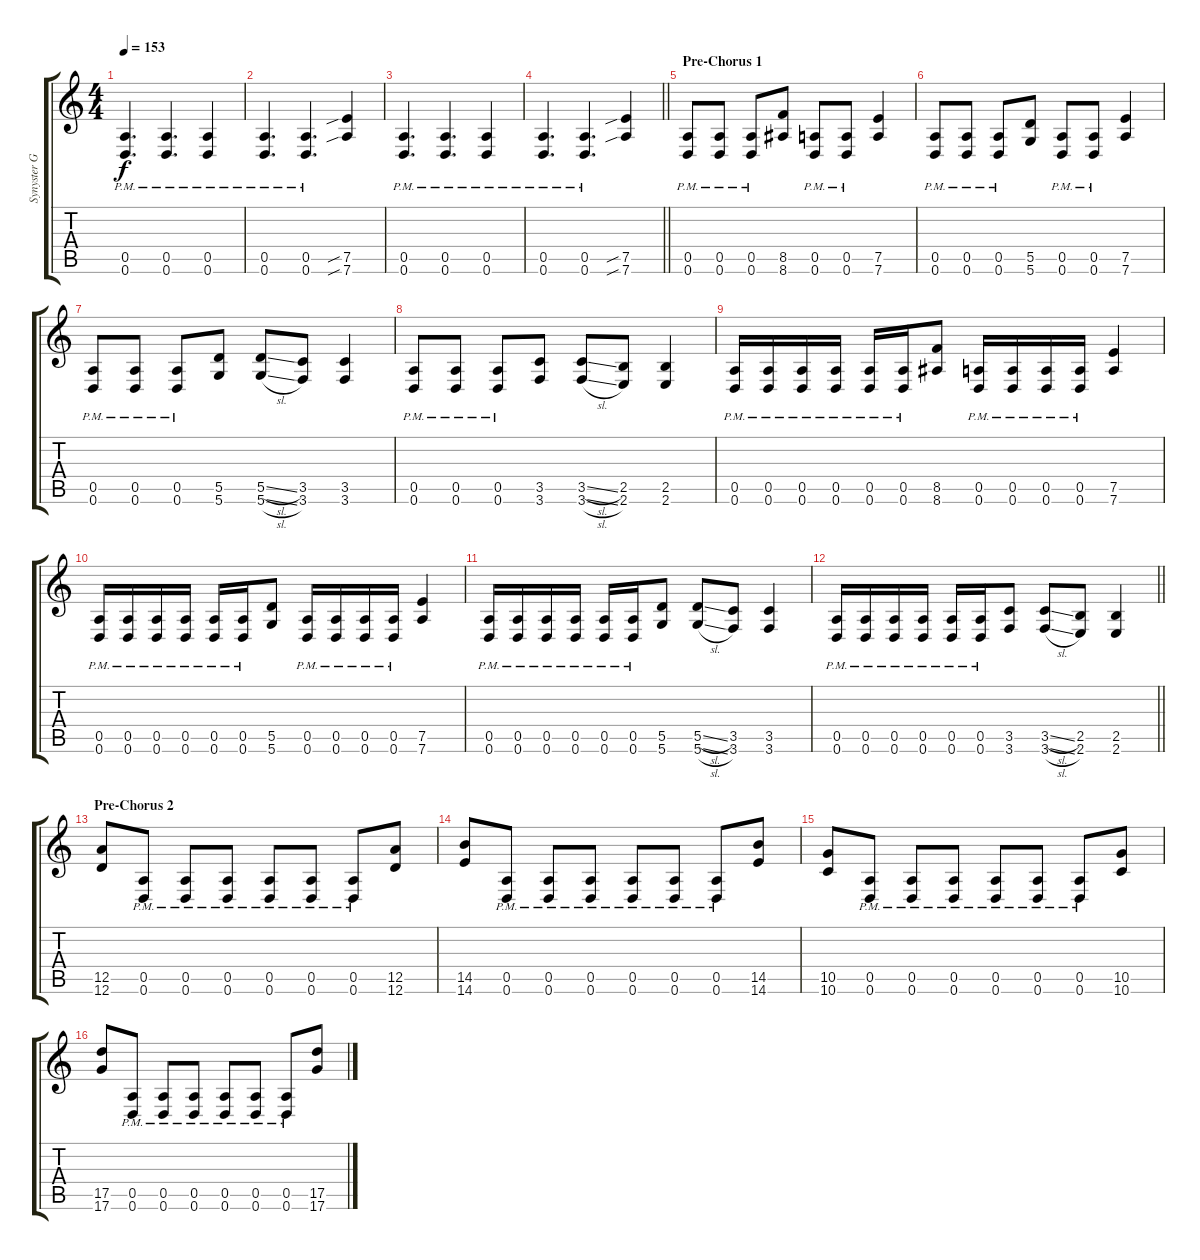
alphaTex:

\track ("Synyster Gates" "Synyster G") {instrument distortionguitar}
\staff {score tabs}
\tuning (E4 B3 G3 D3 A2 D2) {hide}
\ts (4 4)
\tempo 153
\clef g2
\ks c
(0.5{pm} 0.6{pm}).4{d dy f} (0.5{pm} 0.6{pm}).4{d} (0.5{pm} 0.6{pm}).4 |
(0.5{pm} 0.6{pm}).4{d} (0.5{pm} 0.6{pm}).4{d} (7.5{sib} 7.6{sib}).4 |
(0.5{pm} 0.6{pm}).4{d} (0.5{pm} 0.6{pm}).4{d} (0.5{pm} 0.6{pm}).4 |
\barLineRight lightlight
(0.5{pm} 0.6{pm}).4{d} (0.5{pm} 0.6{pm}).4{d} (7.5{sib} 7.6{sib}).4 |
\section ("" "Pre-Chorus 1")
(0.5{pm} 0.6{pm}).8 (0.5{pm} 0.6{pm}).8 (0.5{pm} 0.6{pm}).8 (8.5 8.6).8 (0.5{pm} 0.6{pm}).8 (0.5{pm} 0.6{pm}).8 (7.5 7.6).4 |
(0.5{pm} 0.6{pm}).8 (0.5{pm} 0.6{pm}).8 (0.5{pm} 0.6{pm}).8 (5.5 5.6).8 (0.5{pm} 0.6{pm}).8 (0.5{pm} 0.6{pm}).8 (7.5 7.6).4 |
(0.5{pm} 0.6{pm}).8 (0.5{pm} 0.6{pm}).8 (0.5{pm} 0.6{pm}).8 (5.5 5.6).8 (5.5{sl} 5.6{sl}).8 (3.5 3.6).8 (3.5 3.6).4 |
(0.5{pm} 0.6{pm}).8 (0.5{pm} 0.6{pm}).8 (0.5{pm} 0.6{pm}).8 (3.5 3.6).8 (3.5{sl} 3.6{sl}).8 (2.5 2.6).8 (2.5 2.6).4 |
(0.5{pm} 0.6{pm}).16 (0.5{pm} 0.6{pm}).16 (0.5{pm} 0.6{pm}).16 (0.5{pm} 0.6{pm}).16 (0.5{pm} 0.6{pm}).16 (0.5{pm} 0.6{pm}).16 (8.5 8.6).8 (0.5{pm} 0.6{pm}).16 (0.5{pm} 0.6{pm}).16 (0.5{pm} 0.6{pm}).16 (0.5{pm} 0.6{pm}).16 (7.5 7.6).4 |
(0.5{pm} 0.6{pm}).16 (0.5{pm} 0.6{pm}).16 (0.5{pm} 0.6{pm}).16 (0.5{pm} 0.6{pm}).16 (0.5{pm} 0.6{pm}).16 (0.5{pm} 0.6{pm}).16 (5.5 5.6).8 (0.5{pm} 0.6{pm}).16 (0.5{pm} 0.6{pm}).16 (0.5{pm} 0.6{pm}).16 (0.5{pm} 0.6{pm}).16 (7.5 7.6).4 |
(0.5{pm} 0.6{pm}).16 (0.5{pm} 0.6{pm}).16 (0.5{pm} 0.6{pm}).16 (0.5{pm} 0.6{pm}).16 (0.5{pm} 0.6{pm}).16 (0.5{pm} 0.6{pm}).16 (5.5 5.6).8 (5.5{sl} 5.6{sl}).8 (3.5 3.6).8 (3.5 3.6).4 |
\barLineRight lightlight
(0.5{pm} 0.6{pm}).16 (0.5{pm} 0.6{pm}).16 (0.5{pm} 0.6{pm}).16 (0.5{pm} 0.6{pm}).16 (0.5{pm} 0.6{pm}).16 (0.5{pm} 0.6{pm}).16 (3.5 3.6).8 (3.5{sl} 3.6{sl}).8 (2.5 2.6).8 (2.5 2.6).4 |
\section ("" "Pre-Chorus 2")
(12.5 12.6).8 (0.5{pm} 0.6{pm}).8 (0.5{pm} 0.6{pm}).8 (0.5{pm} 0.6{pm}).8 (0.5{pm} 0.6{pm}).8 (0.5{pm} 0.6{pm}).8 (0.5{pm} 0.6{pm}).8 (12.5 12.6).8 |
(14.5 14.6).8 (0.5{pm} 0.6{pm}).8 (0.5{pm} 0.6{pm}).8 (0.5{pm} 0.6{pm}).8 (0.5{pm} 0.6{pm}).8 (0.5{pm} 0.6{pm}).8 (0.5{pm} 0.6{pm}).8 (14.5 14.6).8 |
(10.5 10.6).8 (0.5{pm} 0.6{pm}).8 (0.5{pm} 0.6{pm}).8 (0.5{pm} 0.6{pm}).8 (0.5{pm} 0.6{pm}).8 (0.5{pm} 0.6{pm}).8 (0.5{pm} 0.6{pm}).8 (10.5 10.6).8 |
(17.5 17.6).8 (0.5{pm} 0.6{pm}).8 (0.5{pm} 0.6{pm}).8 (0.5{pm} 0.6{pm}).8 (0.5{pm} 0.6{pm}).8 (0.5{pm} 0.6{pm}).8 (0.5{pm} 0.6{pm}).8 (17.5 17.6).8
